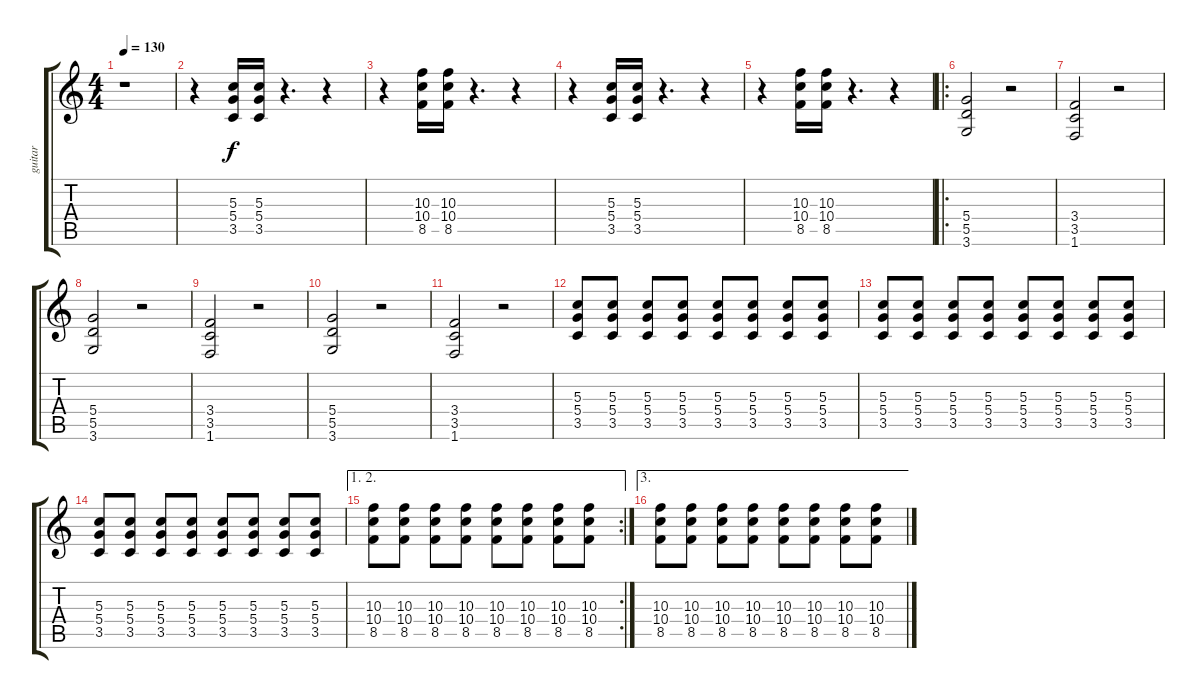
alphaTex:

\track ("guitar " "guitar ") {instrument distortionguitar}
\staff {score tabs}
\tuning (E4 B3 G3 D3 A2 E2) {hide}
\ts (4 4)
\tempo 130
\clef g2
\ks c
r.1{dy f instrument distortionguitar} |
r.4 (5.3 5.4 3.5).16 (5.3 5.4 3.5).16 r.4{d} r.4 |
r.4 (10.3 10.4 8.5).16 (10.3 10.4 8.5).16 r.4{d} r.4 |
r.4 (5.3 5.4 3.5).16 (5.3 5.4 3.5).16 r.4{d} r.4 |
r.4 (10.3 10.4 8.5).16 (10.3 10.4 8.5).16 r.4{d} r.4 |
\ro
(5.4 5.5 3.6).2 r.2 |
(3.4 3.5 1.6).2 r.2 |
(5.4 5.5 3.6).2 r.2 |
(3.4 3.5 1.6).2 r.2 |
(5.4 5.5 3.6).2 r.2 |
(3.4 3.5 1.6).2 r.2 |
(5.3 5.4 3.5).8 (5.3 5.4 3.5).8 (5.3 5.4 3.5).8 (5.3 5.4 3.5).8 (5.3 5.4 3.5).8 (5.3 5.4 3.5).8 (5.3 5.4 3.5).8 (5.3 5.4 3.5).8 |
(5.3 5.4 3.5).8 (5.3 5.4 3.5).8 (5.3 5.4 3.5).8 (5.3 5.4 3.5).8 (5.3 5.4 3.5).8 (5.3 5.4 3.5).8 (5.3 5.4 3.5).8 (5.3 5.4 3.5).8 |
(5.3 5.4 3.5).8 (5.3 5.4 3.5).8 (5.3 5.4 3.5).8 (5.3 5.4 3.5).8 (5.3 5.4 3.5).8 (5.3 5.4 3.5).8 (5.3 5.4 3.5).8 (5.3 5.4 3.5).8 |
\ae (1 2)
\rc 2
(10.3 10.4 8.5).8 (10.3 10.4 8.5).8 (10.3 10.4 8.5).8 (10.3 10.4 8.5).8 (10.3 10.4 8.5).8 (10.3 10.4 8.5).8 (10.3 10.4 8.5).8 (10.3 10.4 8.5).8 |
\ae 3
(10.3 10.4 8.5).8 (10.3 10.4 8.5).8 (10.3 10.4 8.5).8 (10.3 10.4 8.5).8 (10.3 10.4 8.5).8 (10.3 10.4 8.5).8 (10.3 10.4 8.5).8 (10.3 10.4 8.5).8
